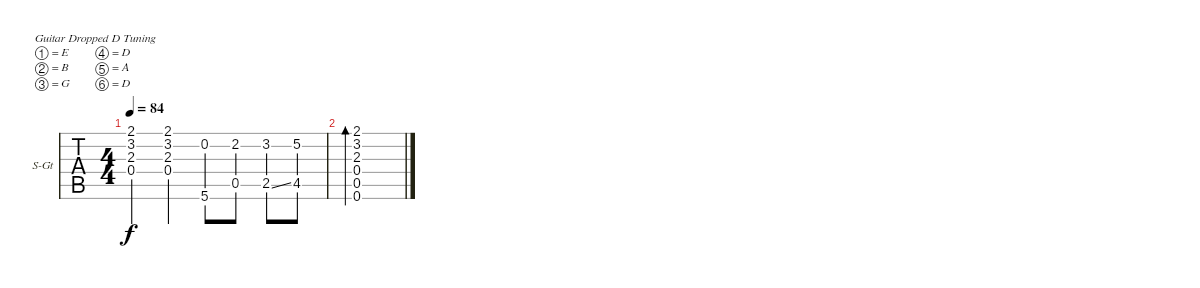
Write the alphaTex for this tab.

\bracketExtendMode groupsimilarinstruments
\firstSystemTrackNameOrientation horizontal
\otherSystemsTrackNameOrientation horizontal
\track ("Guitare 1" "S-Gt") {instrument acousticguitarsteel}
\staff {tabs}
\tuning (E4 B3 G3 D3 A2 D2)
\ts (4 4)
\tempo 84
\clef g2
\ks c
(2.1 3.2 2.3 0.4).4{dy f} (2.1 3.2 2.3 0.4).4 (5.6 0.2).8 (0.5 2.2).8 (2.5{ss} 3.2).8 (4.5 5.2).8 |
(2.1 3.2 2.3 0.4 0.5 0.6).1{bd 480}
